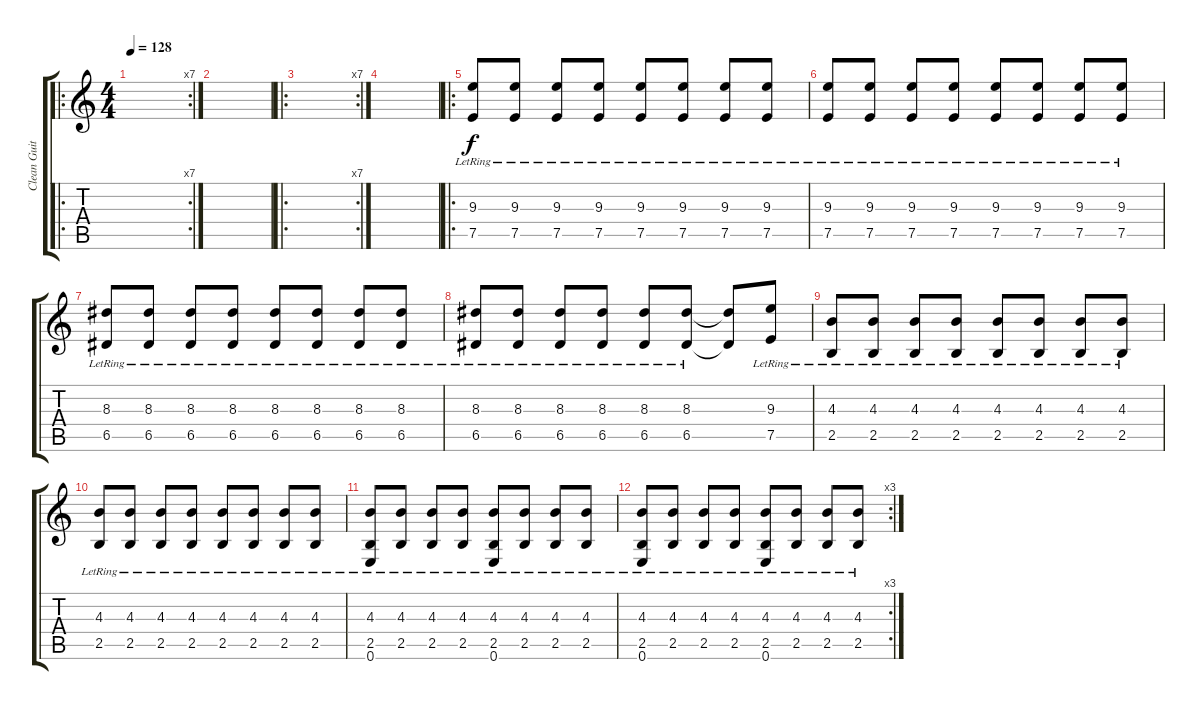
\track ("Clean Guitar 2" "Clean Guit") {instrument acousticguitarsteel}
\staff {score tabs}
\tuning (E4 B3 G3 D3 A2 E2) {hide}
\ro
\rc 7
\ts (4 4)
\tempo 128
\clef g2
\ks c
|
|
\ro
\rc 7
|
|
\ro
(9.3{lr} 7.5{lr}).8 (9.3{lr} 7.5{lr}).8 (9.3{lr} 7.5{lr}).8 (9.3{lr} 7.5{lr}).8 (9.3{lr} 7.5{lr}).8 (9.3{lr} 7.5{lr}).8 (9.3{lr} 7.5{lr}).8 (9.3{lr} 7.5{lr}).8 |
(9.3{lr} 7.5{lr}).8 (9.3{lr} 7.5{lr}).8 (9.3{lr} 7.5{lr}).8 (9.3{lr} 7.5{lr}).8 (9.3{lr} 7.5{lr}).8 (9.3{lr} 7.5{lr}).8 (9.3{lr} 7.5{lr}).8 (9.3{lr} 7.5{lr}).8 |
(8.3{lr} 6.5{lr}).8 (8.3{lr} 6.5{lr}).8 (8.3{lr} 6.5{lr}).8 (8.3{lr} 6.5{lr}).8 (8.3{lr} 6.5{lr}).8 (8.3{lr} 6.5{lr}).8 (8.3{lr} 6.5{lr}).8 (8.3{lr} 6.5{lr}).8 |
(8.3{lr} 6.5{lr}).8 (8.3{lr} 6.5{lr}).8 (8.3{lr} 6.5{lr}).8 (8.3{lr} 6.5{lr}).8 (8.3{lr} 6.5{lr}).8 (8.3{lr} 6.5{lr}).8 (8.3{t} 6.5{t}).8 (9.3{lr} 7.5{lr}).8 |
(4.3{lr} 2.5{lr}).8 (4.3{lr} 2.5{lr}).8 (4.3{lr} 2.5{lr}).8 (4.3{lr} 2.5{lr}).8 (4.3{lr} 2.5{lr}).8 (4.3{lr} 2.5{lr}).8 (4.3{lr} 2.5{lr}).8 (4.3{lr} 2.5{lr}).8 |
(4.3{lr} 2.5{lr}).8 (4.3{lr} 2.5{lr}).8 (4.3{lr} 2.5{lr}).8 (4.3{lr} 2.5{lr}).8 (4.3{lr} 2.5{lr}).8 (4.3{lr} 2.5{lr}).8 (4.3{lr} 2.5{lr}).8 (4.3{lr} 2.5{lr}).8 |
(4.3{lr} 2.5{lr} 0.6{lr}).8 (4.3{lr} 2.5{lr}).8 (4.3{lr} 2.5{lr}).8 (4.3{lr} 2.5{lr}).8 (4.3{lr} 2.5{lr} 0.6{lr}).8 (4.3{lr} 2.5{lr}).8 (4.3{lr} 2.5{lr}).8 (4.3{lr} 2.5{lr}).8 |
\rc 3
(4.3{lr} 2.5{lr} 0.6{lr}).8 (4.3{lr} 2.5{lr}).8 (4.3{lr} 2.5{lr}).8 (4.3{lr} 2.5{lr}).8 (4.3{lr} 2.5{lr} 0.6{lr}).8 (4.3{lr} 2.5{lr}).8 (4.3{lr} 2.5{lr}).8 (4.3{lr} 2.5{lr}).8
